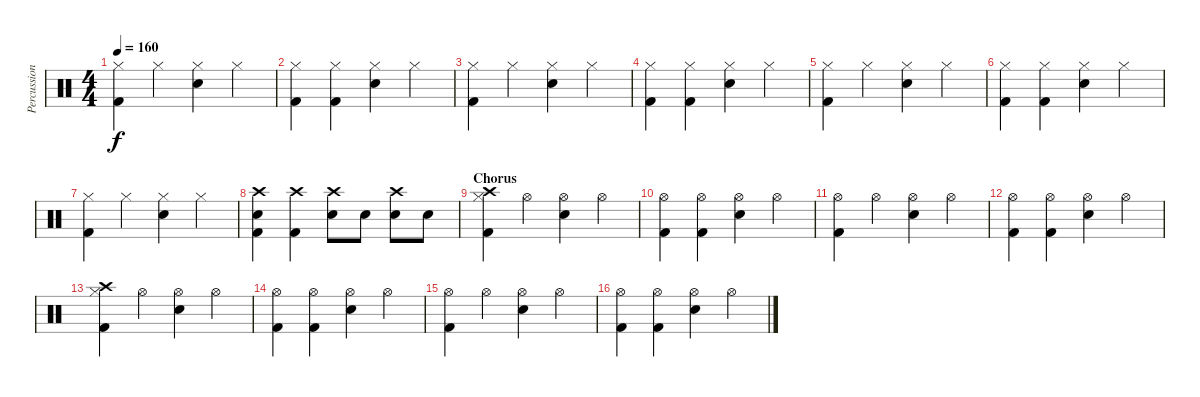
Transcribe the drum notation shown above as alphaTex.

\track ("Percussion" "Percussion") {instrument percussion}
\staff {score}
\articulation defaults
\ts (4 4)
\tempo 160
\clef neutral
\ks c
("Hi-Hat (closed)" "Kick (hit) 2").4{dy f} "Hi-Hat (closed)".4 ("Hi-Hat (closed)" "Snare (hit) 2").4 "Hi-Hat (closed)".4 |
("Hi-Hat (closed)" "Kick (hit) 2").4 ("Hi-Hat (closed)" "Kick (hit) 2").4 ("Hi-Hat (closed)" "Snare (hit) 2").4 "Hi-Hat (closed)".4 |
("Hi-Hat (closed)" "Kick (hit) 2").4 "Hi-Hat (closed)".4 ("Hi-Hat (closed)" "Snare (hit) 2").4 "Hi-Hat (closed)".4 |
("Hi-Hat (closed)" "Kick (hit) 2").4 ("Hi-Hat (closed)" "Kick (hit) 2").4 ("Hi-Hat (closed)" "Snare (hit) 2").4 "Hi-Hat (closed)".4 |
("Hi-Hat (closed)" "Kick (hit) 2").4 "Hi-Hat (closed)".4 ("Hi-Hat (closed)" "Snare (hit) 2").4 "Hi-Hat (closed)".4 |
("Hi-Hat (closed)" "Kick (hit) 2").4 ("Hi-Hat (closed)" "Kick (hit) 2").4 ("Hi-Hat (closed)" "Snare (hit) 2").4 "Hi-Hat (closed)".4 |
("Hi-Hat (closed)" "Kick (hit) 2").4 "Hi-Hat (closed)".4 ("Hi-Hat (closed)" "Snare (hit) 2").4 "Hi-Hat (closed)".4 |
("Crash high (hit)" "Snare (hit) 2" "Kick (hit) 2").4 ("Crash high (hit)" "Kick (hit) 2").4 ("Crash high (hit)" "Snare (hit) 2").8 "Snare (hit) 2".8 ("Crash high (hit)" "Snare (hit) 2").8 "Snare (hit) 2".8 |
\section ("" "Chorus")
("Hi-Hat (closed)" "Crash high (hit)" "Kick (hit) 2").4 "Hi-Hat (open)".4 ("Hi-Hat (open)" "Snare (hit) 2").4 "Hi-Hat (open)".4 |
("Hi-Hat (open)" "Kick (hit) 2").4 ("Hi-Hat (open)" "Kick (hit) 2").4 ("Hi-Hat (open)" "Snare (hit) 2").4 "Hi-Hat (open)".4 |
("Hi-Hat (open)" "Kick (hit) 2").4 "Hi-Hat (open)".4 ("Hi-Hat (open)" "Snare (hit) 2").4 "Hi-Hat (open)".4 |
("Hi-Hat (open)" "Kick (hit) 2").4 ("Hi-Hat (open)" "Kick (hit) 2").4 ("Hi-Hat (open)" "Snare (hit) 2").4 "Hi-Hat (open)".4 |
("Hi-Hat (closed)" "Crash high (hit)" "Kick (hit) 2").4 "Hi-Hat (open)".4 ("Hi-Hat (open)" "Snare (hit) 2").4 "Hi-Hat (open)".4 |
("Hi-Hat (open)" "Kick (hit) 2").4 ("Hi-Hat (open)" "Kick (hit) 2").4 ("Hi-Hat (open)" "Snare (hit) 2").4 "Hi-Hat (open)".4 |
("Hi-Hat (open)" "Kick (hit) 2").4 "Hi-Hat (open)".4 ("Hi-Hat (open)" "Snare (hit) 2").4 "Hi-Hat (open)".4 |
("Hi-Hat (open)" "Kick (hit) 2").4 ("Hi-Hat (open)" "Kick (hit) 2").4 ("Hi-Hat (open)" "Snare (hit) 2").4 "Hi-Hat (open)".4
